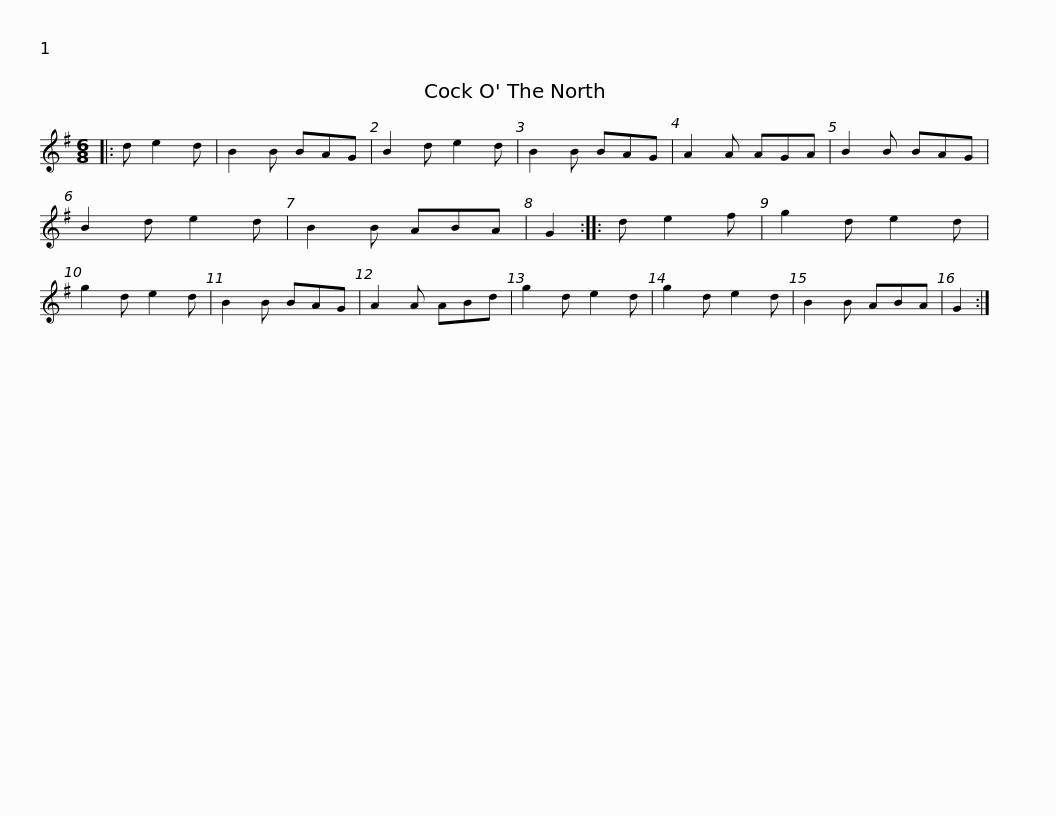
X:1
L:1/8
M:6/8
I:linebreak $
K:G
V:1 treble
V:1
|: d e2 d | B2 B BAG | B2 d e2 d | B2 B BAG | A2 A AGA | %5
 B2 B BAG | B2 d e2 d | B2 B ABA | G2 :: d e2 f |$ %10
 g2 d e2 d | g2 d e2 d | B2 B BAG | A2 A ABd | g2 d e2 d | %15
 g2 d e2 d | B2 B ABA | G2 :| %18
